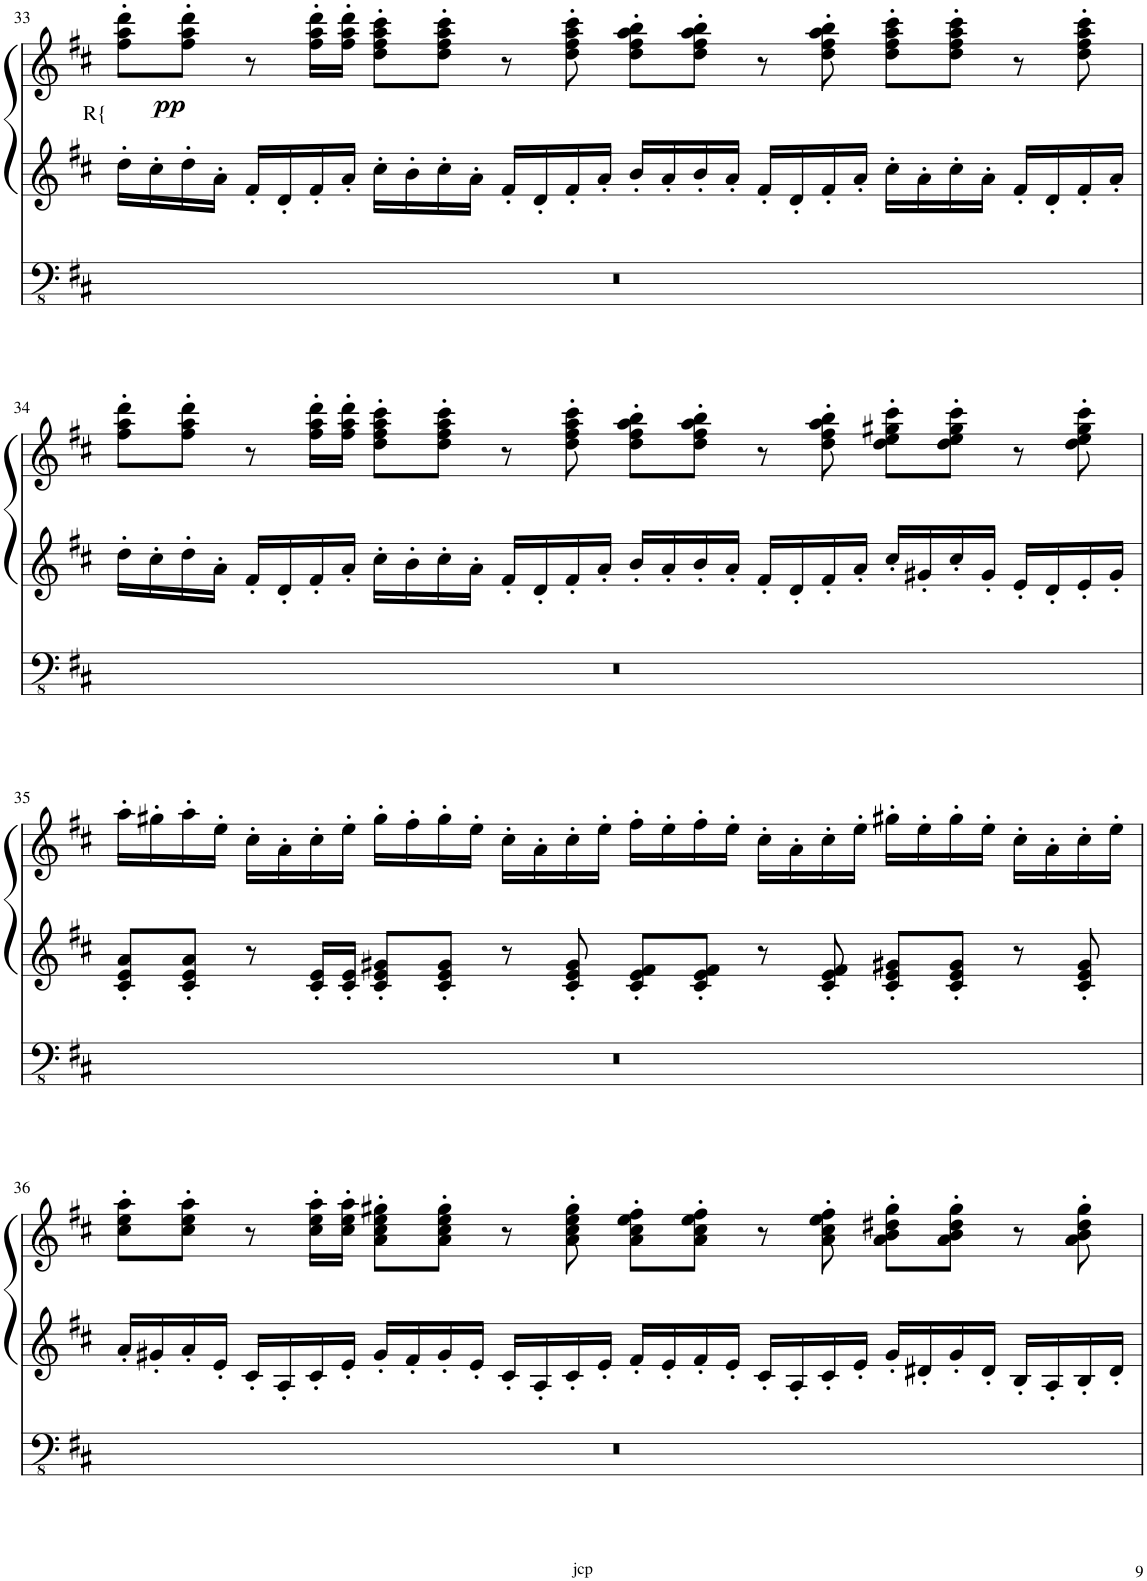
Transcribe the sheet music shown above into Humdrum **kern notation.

**kern	**kern	**kern	**dynam
*part1	*part1	*part1	*part1
*staff3	*staff2	*staff1	*staff1/2/3
*I"Orgue à tuyaux	*	*	*
*I'Org.	*	*	*
!!LO:PB:g=z
*clefFv4	*clefG2	*clefG2	*
*k[f#c#]	*k[f#c#]	*k[f#c#]	*
*M4/2	*M4/2	*M4/2	*
=33	=33	=33	=33
!	!	!LO:TX:b:t=R{	!
0r	16dd'\LL	8ff#\' 8aa\' 8ddd\'L	.
.	16cc#'\	.	.
!	!	!	!LO:DY:b
.	16dd'\	8ff#\' 8aa\' 8ddd\'J	pp
.	16a'\JJ	.	.
.	16f#'/LL	8r	.
.	16d'/	.	.
.	16f#'/	16ff#\' 16aa\' 16ddd\'LL	.
.	16a'/JJ	16ff#\' 16aa\' 16ddd\'JJ	.
.	16cc#'\LL	8dd\' 8ff#\' 8aa\' 8ccc#\'L	.
.	16b'\	.	.
.	16cc#'\	8dd\' 8ff#\' 8aa\' 8ccc#\'J	.
.	16a'\JJ	.	.
.	16f#'/LL	8r	.
.	16d'/	.	.
.	16f#'/	8dd\' 8ff#\' 8aa\' 8ccc#\'	.
.	16a'/JJ	.	.
.	16b'/LL	8dd\' 8ff#\' 8aa\' 8bb\'L	.
.	16a'/	.	.
.	16b'/	8dd\' 8ff#\' 8aa\' 8bb\'J	.
.	16a'/JJ	.	.
.	16f#'/LL	8r	.
.	16d'/	.	.
.	16f#'/	8dd\' 8ff#\' 8aa\' 8bb\'	.
.	16a'/JJ	.	.
.	16cc#'\LL	8dd\' 8ff#\' 8aa\' 8ccc#\'L	.
.	16a'\	.	.
.	16cc#'\	8dd\' 8ff#\' 8aa\' 8ccc#\'J	.
.	16a'\JJ	.	.
.	16f#'/LL	8r	.
.	16d'/	.	.
.	16f#'/	8dd\' 8ff#\' 8aa\' 8ccc#\'	.
.	16a'/JJ	.	.
!!LO:LB:g=z
=34	=34	=34	=34
0r	16dd'\LL	8ff#\' 8aa\' 8ddd\'L	.
.	16cc#'\	.	.
.	16dd'\	8ff#\' 8aa\' 8ddd\'J	.
.	16a'\JJ	.	.
.	16f#'/LL	8r	.
.	16d'/	.	.
.	16f#'/	16ff#\' 16aa\' 16ddd\'LL	.
.	16a'/JJ	16ff#\' 16aa\' 16ddd\'JJ	.
.	16cc#'\LL	8dd\' 8ff#\' 8aa\' 8ccc#\'L	.
.	16b'\	.	.
.	16cc#'\	8dd\' 8ff#\' 8aa\' 8ccc#\'J	.
.	16a'\JJ	.	.
.	16f#'/LL	8r	.
.	16d'/	.	.
.	16f#'/	8dd\' 8ff#\' 8aa\' 8ccc#\'	.
.	16a'/JJ	.	.
.	16b'/LL	8dd\' 8ff#\' 8aa\' 8bb\'L	.
.	16a'/	.	.
.	16b'/	8dd\' 8ff#\' 8aa\' 8bb\'J	.
.	16a'/JJ	.	.
.	16f#'/LL	8r	.
.	16d'/	.	.
.	16f#'/	8dd\' 8ff#\' 8aa\' 8bb\'	.
.	16a'/JJ	.	.
.	16cc#'/LL	8dd\' 8ee\' 8gg#X\' 8ccc#\'L	.
.	16g#X'/	.	.
.	16cc#'/	8dd\' 8ee\' 8gg#\' 8ccc#\'J	.
.	16g#'/JJ	.	.
.	16e'/LL	8r	.
.	16d'/	.	.
.	16e'/	8dd\' 8ee\' 8gg#\' 8ccc#\'	.
.	16g#'/JJ	.	.
!!LO:LB:g=z
=35	=35	=35	=35
0r	8c#/' 8e/' 8a/'L	16aa'\LL	.
.	.	16gg#X'\	.
.	8c#/' 8e/' 8a/'J	16aa'\	.
.	.	16ee'\JJ	.
.	8r	16cc#'\LL	.
.	.	16a'\	.
.	16c#/' 16e/'LL	16cc#'\	.
.	16c#/' 16e/'JJ	16ee'\JJ	.
.	8c#/' 8e/' 8g#X/'L	16gg#'\LL	.
.	.	16ff#'\	.
.	8c#/' 8e/' 8g#/'J	16gg#'\	.
.	.	16ee'\JJ	.
.	8r	16cc#'\LL	.
.	.	16a'\	.
.	8c#/' 8e/' 8g#/'	16cc#'\	.
.	.	16ee'\JJ	.
.	8c#/' 8e/' 8f#/'L	16ff#'\LL	.
.	.	16ee'\	.
.	8c#/' 8e/' 8f#/'J	16ff#'\	.
.	.	16ee'\JJ	.
.	8r	16cc#'\LL	.
.	.	16a'\	.
.	8c#/' 8e/' 8f#/'	16cc#'\	.
.	.	16ee'\JJ	.
.	8c#/' 8e/' 8g#X/'L	16gg#X'\LL	.
.	.	16ee'\	.
.	8c#/' 8e/' 8g#/'J	16gg#'\	.
.	.	16ee'\JJ	.
.	8r	16cc#'\LL	.
.	.	16a'\	.
.	8c#/' 8e/' 8g#/'	16cc#'\	.
.	.	16ee'\JJ	.
!!LO:LB:g=z
=36	=36	=36	=36
0r	16a'/LL	8cc#\' 8ee\' 8aa\'L	.
.	16g#X'/	.	.
.	16a'/	8cc#\' 8ee\' 8aa\'J	.
.	16e'/JJ	.	.
.	16c#'/LL	8r	.
.	16A'/	.	.
.	16c#'/	16cc#\' 16ee\' 16aa\'LL	.
.	16e'/JJ	16cc#\' 16ee\' 16aa\'JJ	.
.	16g#'/LL	8a\' 8cc#\' 8ee\' 8gg#X\'L	.
.	16f#'/	.	.
.	16g#'/	8a\' 8cc#\' 8ee\' 8gg#\'J	.
.	16e'/JJ	.	.
.	16c#'/LL	8r	.
.	16A'/	.	.
.	16c#'/	8a\' 8cc#\' 8ee\' 8gg#\'	.
.	16e'/JJ	.	.
.	16f#'/LL	8a\' 8cc#\' 8ee\' 8ff#\'L	.
.	16e'/	.	.
.	16f#'/	8a\' 8cc#\' 8ee\' 8ff#\'J	.
.	16e'/JJ	.	.
.	16c#'/LL	8r	.
.	16A'/	.	.
.	16c#'/	8a\' 8cc#\' 8ee\' 8ff#\'	.
.	16e'/JJ	.	.
.	16g#'/LL	8a\' 8b\' 8dd#X\' 8gg#\'L	.
.	16d#X'/	.	.
.	16g#'/	8a\' 8b\' 8dd#\' 8gg#\'J	.
.	16d#'/JJ	.	.
.	16B'/LL	8r	.
.	16A'/	.	.
.	16B'/	8a\' 8b\' 8dd#\' 8gg#\'	.
.	16d#'/JJ	.	.
=	=	=	=
*-	*-	*-	*-
